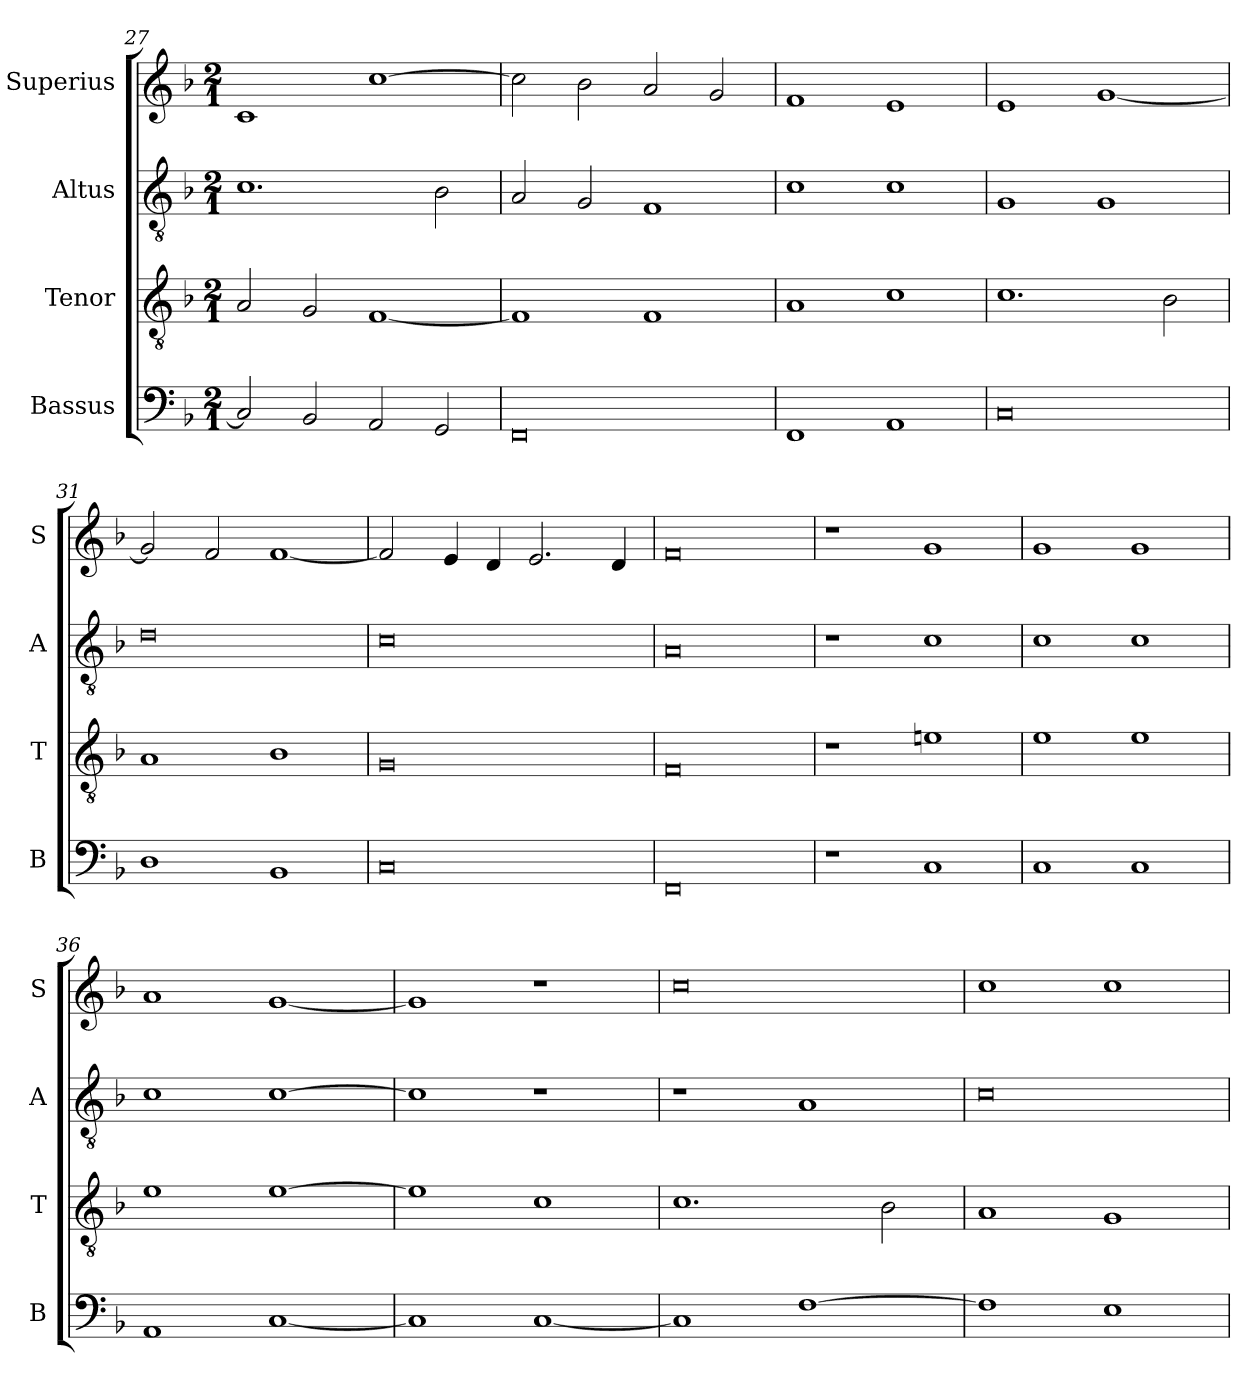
**kern	**kern	**kern	**kern
*part4	*part3	*part2	*part1
*staff4	*staff3	*staff2	*staff1
*I"Bassus	*I"Tenor	*I"Altus	*I"Superius
*I'B	*I'T	*I'A	*I'S
*clefF4	*clefGv2	*clefGv2	*clefG2
*k[b-]	*k[b-]	*k[b-]	*k[b-]
*F:	*F:	*F:	*F:
*M2/1	*M2/1	*M2/1	*M2/1
=27	=27	=27	=27
2C]	2A	1.c	1c
2BB-	2G	.	.
2AA	[1F	.	[1cc
2GG	.	2B-	.
=28	=28	=28	=28
0FF	1F]	2A	2cc]
.	.	2G	2b-
.	1F	1F	2a
.	.	.	2g
=29	=29	=29	=29
1FF	1A	1c	1f
1AA	1c	1c	1e
=30	=30	=30	=30
0C	1.c	1G	1e
.	.	1G	[1g
.	2B-	.	.
=31	=31	=31	=31
1D	1A	0d	2g]
.	.	.	2f
1BB-	1B-	.	[1f
=32	=32	=32	=32
0C	0G	0c	2f]
.	.	.	4e
.	.	.	4d
.	.	.	2.e
.	.	.	4d
=33	=33	=33	=33
0FF	0F	0A	0f
=34	=34	=34	=34
1r	1r	1r	1r
1C	1en	1c	1g
=35	=35	=35	=35
1C	1e	1c	1g
1C	1e	1c	1g
=36	=36	=36	=36
1AA	1e	1c	1a
[1C	[1e	[1c	[1g
=37	=37	=37	=37
1C]	1e]	1c]	1g]
[1C	1c	1r	1r
=38	=38	=38	=38
1C]	1.c	1r	0cc
[1F	.	1A	.
.	2B-	.	.
=39	=39	=39	=39
1F]	1A	0c	1cc
1E	1G	.	1cc
=	=	=	=
*-	*-	*-	*-
